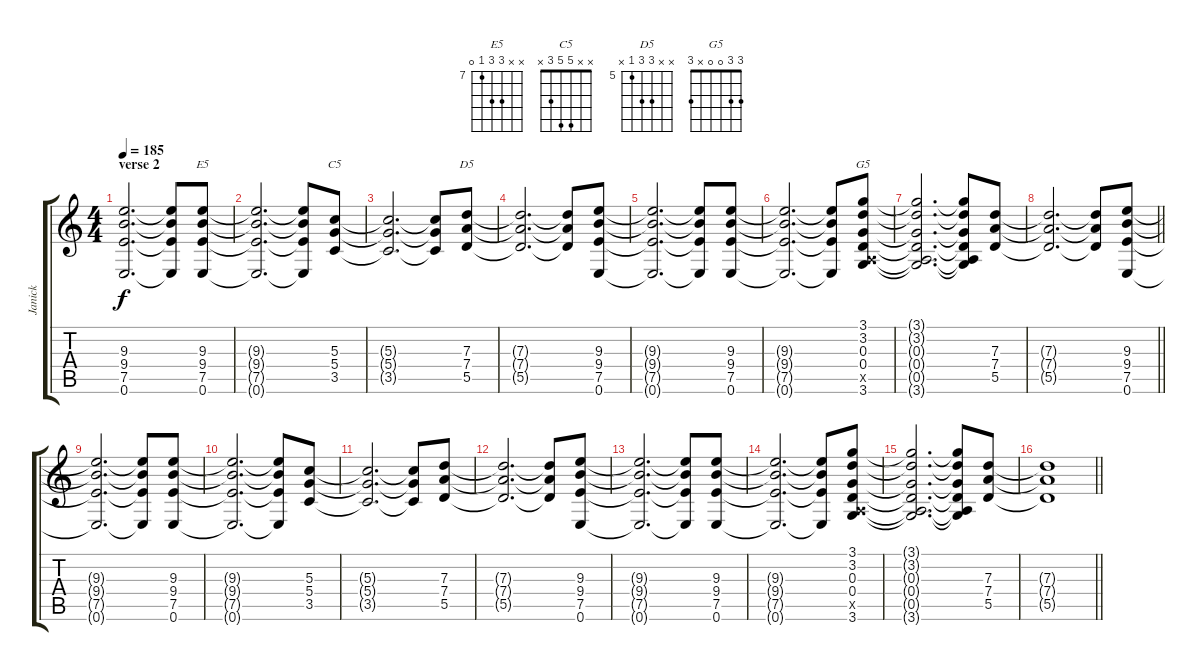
\track ("Janick" "Janick") {instrument overdrivenguitar}
\staff {score tabs}
\tuning (E4 B3 G3 D3 A2 E2) {hide}
\chord ("E5" x x 9 9 7 0) {firstfret 7}
\chord ("C5" x x 5 5 3 x)
\chord ("D5" x x 7 7 5 x) {firstfret 5}
\chord ("G5" 3 3 0 0 x 3)
\ts (4 4)
\section ("" "verse 2")
\tempo 185
\clef g2
\ks c
(9.3{t} 9.4{t} 7.5{t} 0.6{t}).2{d dy f} (9.3{t} 9.4{t} 7.5{t} 0.6{t}).8 (9.3 9.4 7.5 0.6).8{ch "E5"} |
(9.3{t} 9.4{t} 7.5{t} 0.6{t}).2{d} (9.3{t} 9.4{t} 7.5{t} 0.6{t}).8 (5.3 5.4 3.5).8{ch "C5"} |
(5.3{t} 5.4{t} 3.5{t}).2{d} (5.3{t} 5.4{t} 3.5{t}).8 (7.3 7.4 5.5).8{ch "D5"} |
(7.3{t} 7.4{t} 5.5{t}).2{d} (7.3{t} 7.4{t} 5.5{t}).8 (9.3 9.4 7.5 0.6).8 |
(9.3{t} 9.4{t} 7.5{t} 0.6{t}).2{d} (9.3{t} 9.4{t} 7.5{t} 0.6{t}).8 (9.3 9.4 7.5 0.6).8 |
(9.3{t} 9.4{t} 7.5{t} 0.6{t}).2{d} (9.3{t} 9.4{t} 7.5{t} 0.6{t}).8 (3.1 3.2 0.3 0.4 0.5{x} 3.6).8{ch "G5"} |
(3.1{t} 3.2{t} 0.3{t} 0.4{t} 0.5{t} 3.6{t}).2{d} (3.1{t} 3.2{t} 0.3{t} 0.4{t} 0.5{t} 3.6{t}).8 (7.3 7.4 5.5).8 |
\barLineRight lightlight
(7.3{t} 7.4{t} 5.5{t}).2{d} (7.3{t} 7.4{t} 5.5{t}).8 (9.3 9.4 7.5 0.6).8 |
(9.3{t} 9.4{t} 7.5{t} 0.6{t}).2{d} (9.3{t} 9.4{t} 7.5{t} 0.6{t}).8 (9.3 9.4 7.5 0.6).8 |
(9.3{t} 9.4{t} 7.5{t} 0.6{t}).2{d} (9.3{t} 9.4{t} 7.5{t} 0.6{t}).8 (5.3 5.4 3.5).8 |
(5.3{t} 5.4{t} 3.5{t}).2{d} (5.3{t} 5.4{t} 3.5{t}).8 (7.3 7.4 5.5).8 |
(7.3{t} 7.4{t} 5.5{t}).2{d} (7.3{t} 7.4{t} 5.5{t}).8 (9.3 9.4 7.5 0.6).8 |
(9.3{t} 9.4{t} 7.5{t} 0.6{t}).2{d} (9.3{t} 9.4{t} 7.5{t} 0.6{t}).8 (9.3 9.4 7.5 0.6).8 |
(9.3{t} 9.4{t} 7.5{t} 0.6{t}).2{d} (9.3{t} 9.4{t} 7.5{t} 0.6{t}).8 (3.1 3.2 0.3 0.4 0.5{x} 3.6).8 |
(3.1{t} 3.2{t} 0.3{t} 0.4{t} 0.5{t} 3.6{t}).2{d} (3.1{t} 3.2{t} 0.3{t} 0.4{t} 0.5{t} 3.6{t}).8 (7.3 7.4 5.5).8 |
\barLineRight lightlight
(7.3{t} 7.4{t} 5.5{t}).1
